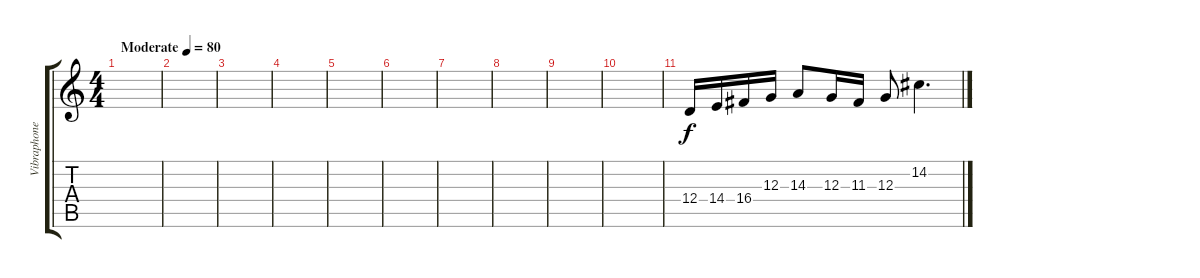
\track ("Vibraphone" "Vibraphone") {instrument vibraphone}
\staff {score tabs}
\tuning (E4 B3 G3 D3 A2 E2) {hide}
\ts (4 4)
\tempo (80 "Moderate")
\clef g2
\ks c
|
|
|
|
|
|
|
|
|
|
12.4.16 14.4.16 16.4.16 12.3.16 14.3.8 12.3.16 11.3.16 12.3.8 14.2.4{d}
